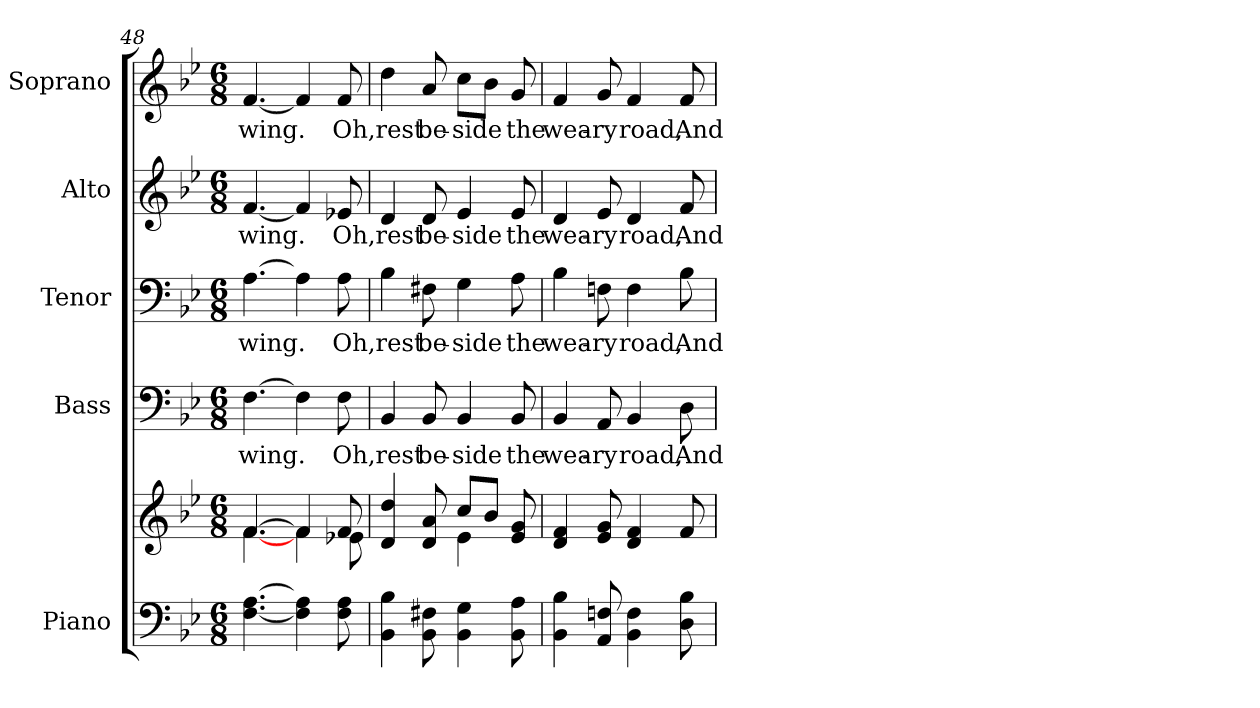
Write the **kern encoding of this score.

**kern	**kern	**kern	**text	**kern	**text	**kern	**text	**kern	**text
*part5	*part5	*part4	*part4	*part3	*part3	*part2	*part2	*part1	*part1
*staff6	*staff5	*staff4	*staff4	*staff3	*staff3	*staff2	*staff2	*staff1	*staff1
*I"Piano	*	*I"Bass	*	*I"Tenor	*	*I"Alto	*	*I"Soprano	*
*I'Pno.	*	*I'B.	*	*I'T.	*	*I'A.	*	*I'S.	*
*clefF4	*clefG2	*clefF4	*	*clefF4	*	*clefG2	*	*clefG2	*
*k[b-e-]	*k[b-e-]	*k[b-e-]	*	*k[b-e-]	*	*k[b-e-]	*	*k[b-e-]	*
*B-:	*B-:	*B-:	*	*B-:	*	*B-:	*	*B-:	*
*M6/8	*M6/8	*M6/8	*	*M6/8	*	*M6/8	*	*M6/8	*
=48	=48	=48	=48	=48	=48	=48	=48	=48	=48
*	*^	*	*	*	*	*	*	*	*
!	!	!	!	!LO:LY:b:color=#000000	!	!	!	!	!	!
!	!	!	!	!	!	!LO:LY:b:color=#000000	!	!	!	!
!	!	!	!	!	!	!	!	!LO:LY:b:color=#000000	!	!
!	!	!	!	!	!	!	!	!	!	!LO:LY:b:color=#000000
[<4.Fi\ [>4.Ai	[>4.fi/	[<4.fi\	[>4.Fi\	wing.	[>4.Ai\	wing.	[<4.fi/	wing.	[<4.fi/	wing.
4Fi\] 4Ai]	4fi/]	4fi\	4Fi\]	.	4Ai\]	.	4fi/]	.	4fi/]	.
!	!	!	!	!LO:LY:b:color=#000000	!	!	!	!	!	!
!	!	!	!	!	!	!LO:LY:b:color=#000000	!	!	!	!
!	!	!	!	!	!	!	!	!LO:LY:b:color=#000000	!	!
!	!	!	!	!	!	!	!	!	!	!LO:LY:b:color=#000000
8Fi\ 8Ai	8fi/	8e-Xi\	8Fi\	Oh,	8Ai\	Oh,	8e-Xi/	Oh,	8fi/	Oh,
!!LO:PB:g=z
=49	=49	=49	=49	=49	=49	=49	=49	=49	=49	=49
!	!	!	!	!LO:LY:b:color=#000000	!	!	!	!	!	!
!	!	!	!	!	!	!LO:LY:b:color=#000000	!	!	!	!
!	!	!	!	!	!	!	!	!LO:LY:b:color=#000000	!	!
!	!	!	!	!	!	!	!	!	!	!LO:LY:b:color=#000000
4BB-i\ 4B-i	4di/ 4ddi	4.ryy	4BB-i/	rest	4B-i\	rest	4di/	rest	4ddi\	rest
!	!	!	!	!LO:LY:b:color=#000000	!	!	!	!	!	!
!	!	!	!	!	!	!LO:LY:b:color=#000000	!	!	!	!
!	!	!	!	!	!	!	!	!LO:LY:b:color=#000000	!	!
!	!	!	!	!	!	!	!	!	!	!LO:LY:b:color=#000000
8BB-i\ 8F#Xi	8di/ 8ai	.	8BB-i/	be-	8F#Xi\	be-	8di/	be-	8ai/	be-
!	!	!	!	!LO:LY:b:color=#000000	!	!	!	!	!	!
!	!	!	!	!	!	!LO:LY:b:color=#000000	!	!	!	!
!	!	!	!	!	!	!	!	!LO:LY:b:color=#000000	!	!
!	!	!	!	!	!	!	!	!	!	!LO:LY:b:color=#000000
4BB-i\ 4Gi	8cci/L	4e-i\	4BB-i/	-side	4Gi\	-side	4e-i/	-side	8cci\L	-side
.	8b-i/J	.	.	.	.	.	.	.	8b-i\J	.
!	!	!	!	!LO:LY:b:color=#000000	!	!	!	!	!	!
!	!	!	!	!	!	!LO:LY:b:color=#000000	!	!	!	!
!	!	!	!	!	!	!	!	!LO:LY:b:color=#000000	!	!
!	!	!	!	!	!	!	!	!	!	!LO:LY:b:color=#000000
8BB-i\ 8Ai	8e-i/ 8gi	8ryy	8BB-i/	the	8Ai\	the	8e-i/	the	8gi/	the
*	*v	*v	*	*	*	*	*	*	*	*
=50	=50	=50	=50	=50	=50	=50	=50	=50	=50
*	*^	*	*	*	*	*	*	*	*
!	!	!	!	!LO:LY:b:color=#000000	!	!	!	!	!	!
*	*v	*v	*	*	*	*	*	*	*	*
*	*^	*	*	*	*	*	*	*	*
!	!	!	!	!	!	!LO:LY:b:color=#000000	!	!	!	!
*	*v	*v	*	*	*	*	*	*	*	*
*	*^	*	*	*	*	*	*	*	*
!	!	!	!	!	!	!	!	!LO:LY:b:color=#000000	!	!
*	*v	*v	*	*	*	*	*	*	*	*
*	*^	*	*	*	*	*	*	*	*
!	!	!	!	!	!	!	!	!	!	!LO:LY:b:color=#000000
*	*v	*v	*	*	*	*	*	*	*	*
4BB-i\ 4B-i	4di/ 4fi	4BB-i/	wea-	4B-i\	wea-	4di/	wea-	4fi/	wea-
!	!	!	!LO:LY:b:color=#000000	!	!	!	!	!	!
!	!	!	!	!	!LO:LY:b:color=#000000	!	!	!	!
!	!	!	!	!	!	!	!LO:LY:b:color=#000000	!	!
!	!	!	!	!	!	!	!	!	!LO:LY:b:color=#000000
8AAi/ 8Fni	8e-i/ 8gi	8AAi/	-ry	8Fni\	-ry	8e-i/	-ry	8gi/	-ry
!	!	!	!LO:LY:b:color=#000000	!	!	!	!	!	!
!	!	!	!	!	!LO:LY:b:color=#000000	!	!	!	!
!	!	!	!	!	!	!	!LO:LY:b:color=#000000	!	!
!	!	!	!	!	!	!	!	!	!LO:LY:b:color=#000000
4BB-i\ 4Fi	4di/ 4fi	4BB-i/	road,	4Fi\	road,	4di/	road,	4fi/	road,
!	!	!	!LO:LY:b:color=#000000	!	!	!	!	!	!
!	!	!	!	!	!LO:LY:b:color=#000000	!	!	!	!
!	!	!	!	!	!	!	!LO:LY:b:color=#000000	!	!
!	!	!	!	!	!	!	!	!	!LO:LY:b:color=#000000
8Di\ 8B-i	8fi/	8Di\	And	8B-i\	And	8fi/	And	8fi/	And
=	=	=	=	=	=	=	=	=	=
*-	*-	*-	*-	*-	*-	*-	*-	*-	*-
